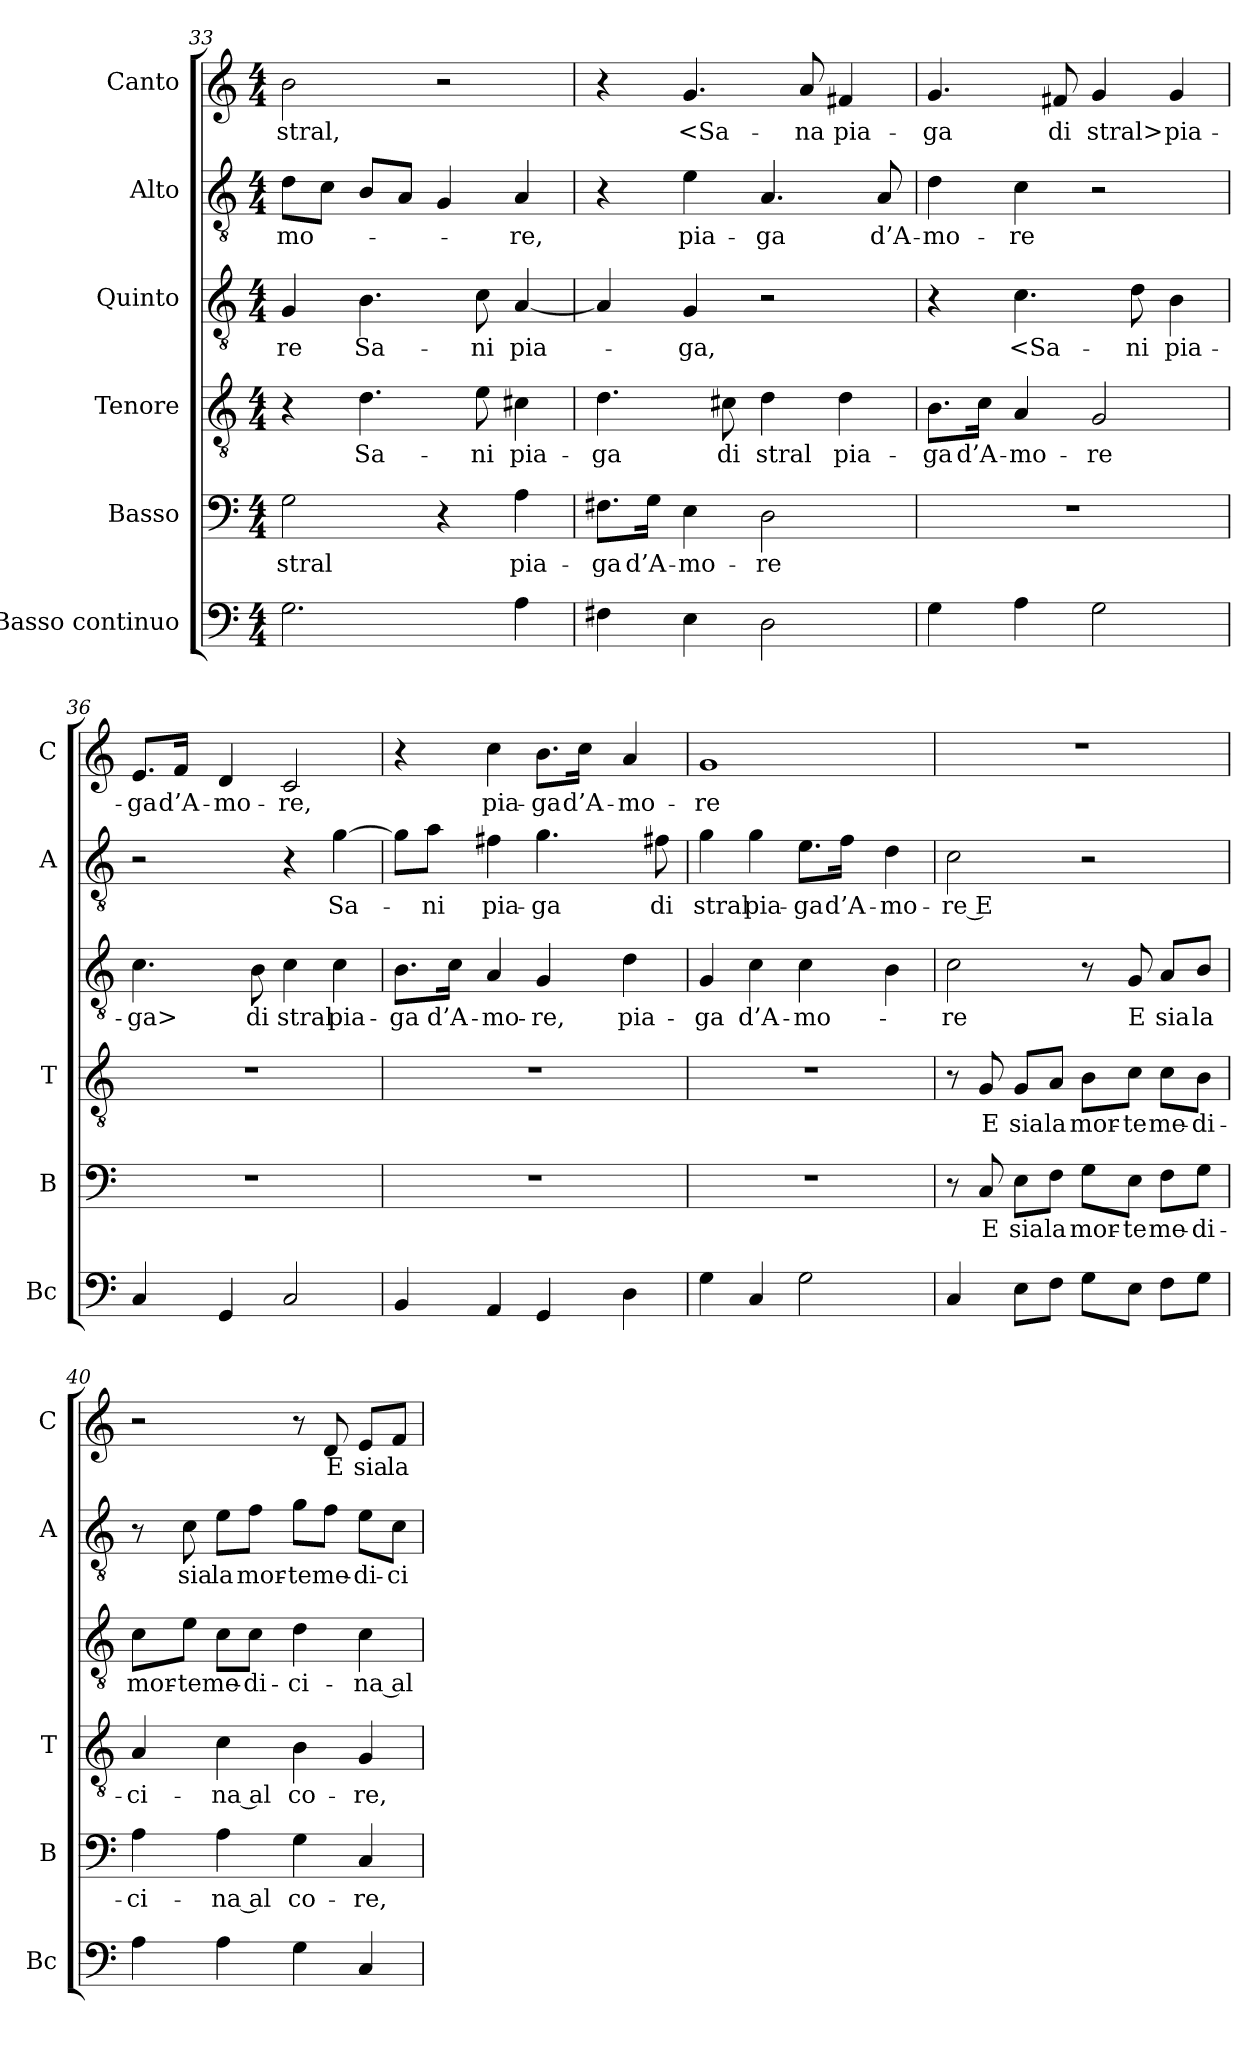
**kern	**kern	**text	**kern	**text	**kern	**text	**kern	**text	**kern	**text
*part6	*part5	*part5	*part4	*part4	*part3	*part3	*part2	*part2	*part1	*part1
*staff6	*staff5	*staff5	*staff4	*staff4	*staff3	*staff3	*staff2	*staff2	*staff1	*staff1
*I"Basso continuo	*I"Basso	*	*I"Tenore	*	*I"Quinto	*	*I"Alto	*	*I"Canto	*
*I'Bc	*I'B	*	*I'T	*	*	*	*I'A	*	*I'C	*
*clefF4	*clefF4	*	*clefGv2	*	*clefGv2	*	*clefGv2	*	*clefG2	*
*k[]	*k[]	*	*k[]	*	*k[]	*	*k[]	*	*k[]	*
*C:	*C:	*	*C:	*	*C:	*	*C:	*	*C:	*
*M4/4	*M4/4	*	*M4/4	*	*M4/4	*	*M4/4	*	*M4/4	*
=33	=33	=33	=33	=33	=33	=33	=33	=33	=33	=33
2.G	2G	stral	4r	.	4G	-re	8d\L	-mo-	2b	stral,
.	.	.	.	.	.	.	8c\J	.	.	.
.	.	.	4.d	Sa-	4.B	Sa-	8B/L	.	.	.
.	.	.	.	.	.	.	8A/J	.	.	.
.	4r	.	.	.	.	.	4G	.	2r	.
.	.	.	8e	-ni	8c	-ni	.	.	.	.
4A	4A	pia-	4c#X	pia-	[4A	pia-	4A	-re,	.	.
=34	=34	=34	=34	=34	=34	=34	=34	=34	=34	=34
4F#X	8.F#X\L	-ga	4.d	-ga	4A]	.	4r	.	4r	.
.	16G\Jk	d’A-	.	.	.	.	.	.	.	.
4E	4E	-mo-	.	.	4G	-ga,	4e	pia-	4.g	<Sa-
.	.	.	8c#X	di	.	.	.	.	.	.
2D	2D	-re	4d	stral	2r	.	4.A	-ga	.	.
.	.	.	.	.	.	.	.	.	8a	-na
.	.	.	4d	pia-	.	.	.	.	4f#X	pia-
.	.	.	.	.	.	.	8A	d’A-	.	.
=35	=35	=35	=35	=35	=35	=35	=35	=35	=35	=35
4G	1r	.	8.B\L	-ga	4r	.	4d	-mo-	4.g	-ga
.	.	.	16c\Jk	d’A-	.	.	.	.	.	.
4A	.	.	4A	-mo-	4.c	<Sa-	4c	-re	.	.
.	.	.	.	.	.	.	.	.	8f#X	di
2G	.	.	2G	-re	.	.	2r	.	4g	stral>
.	.	.	.	.	8d	-ni	.	.	.	.
.	.	.	.	.	4B	pia-	.	.	4g	pia-
=36	=36	=36	=36	=36	=36	=36	=36	=36	=36	=36
4C	1r	.	1r	.	4.c	-ga>	2r	.	8.e/L	-ga
.	.	.	.	.	.	.	.	.	16f/Jk	d’A-
4GG	.	.	.	.	.	.	.	.	4d	-mo-
.	.	.	.	.	8B	di	.	.	.	.
2C	.	.	.	.	4c	stral	4r	.	2c	-re,
.	.	.	.	.	4c	pia-	[4g	Sa-	.	.
=37	=37	=37	=37	=37	=37	=37	=37	=37	=37	=37
4BB	1r	.	1r	.	8.B\L	-ga	8g\L]	.	4r	.
.	.	.	.	.	.	.	8a\J	-ni	.	.
.	.	.	.	.	16c\Jk	d’A-	.	.	.	.
4AA	.	.	.	.	4A	-mo-	4f#X	pia-	4cc	pia-
4GG	.	.	.	.	4G	-re,	4.g	-ga	8.b\L	-ga
.	.	.	.	.	.	.	.	.	16cc\Jk	d’A-
4D	.	.	.	.	4d	pia-	.	.	4a	-mo-
.	.	.	.	.	.	.	8f#X	di	.	.
=38	=38	=38	=38	=38	=38	=38	=38	=38	=38	=38
4G	1r	.	1r	.	4G	-ga	4g	stral	1g	-re
4C	.	.	.	.	4c	d’A-	4g	pia-	.	.
2G	.	.	.	.	4c	-mo-	8.e\L	-ga	.	.
.	.	.	.	.	.	.	16f\Jk	d’A-	.	.
.	.	.	.	.	4B	.	4d	-mo-	.	.
=39	=39	=39	=39	=39	=39	=39	=39	=39	=39	=39
4C	8r	.	8r	.	2c	-re	2c	-re E	1r	.
.	8C	E	8G	E	.	.	.	.	.	.
8E\L	8E\L	sia	8G/L	sia	.	.	.	.	.	.
8F\J	8F\J	la	8A/J	la	.	.	.	.	.	.
8G\L	8G\L	mor-	8B\L	mor-	8r	.	2r	.	.	.
8E\J	8E\J	-te	8c\J	-te	8G	E	.	.	.	.
8F\L	8F\L	me-	8c\L	me-	8A/L	sia	.	.	.	.
8G\J	8G\J	-di-	8B\J	-di-	8B/J	la	.	.	.	.
=40	=40	=40	=40	=40	=40	=40	=40	=40	=40	=40
4A	4A	-ci-	4A	-ci-	8c\L	mor-	8r	.	2r	.
.	.	.	.	.	8e\J	-te	8c	sia	.	.
4A	4A	-na al	4c	-na al	8c\L	me-	8e\L	la	.	.
.	.	.	.	.	8c\J	-di-	8f\J	mor-	.	.
4G	4G	co-	4B	co-	4d	-ci-	8g\L	-te	8r	.
.	.	.	.	.	.	.	8f\J	me-	8d	E
4C	4C	-re,	4G	-re,	4c	-na al	8e\L	-di-	8e/L	sia
.	.	.	.	.	.	.	8c\J	-ci-	8f/J	la
=	=	=	=	=	=	=	=	=	=	=
*-	*-	*-	*-	*-	*-	*-	*-	*-	*-	*-
